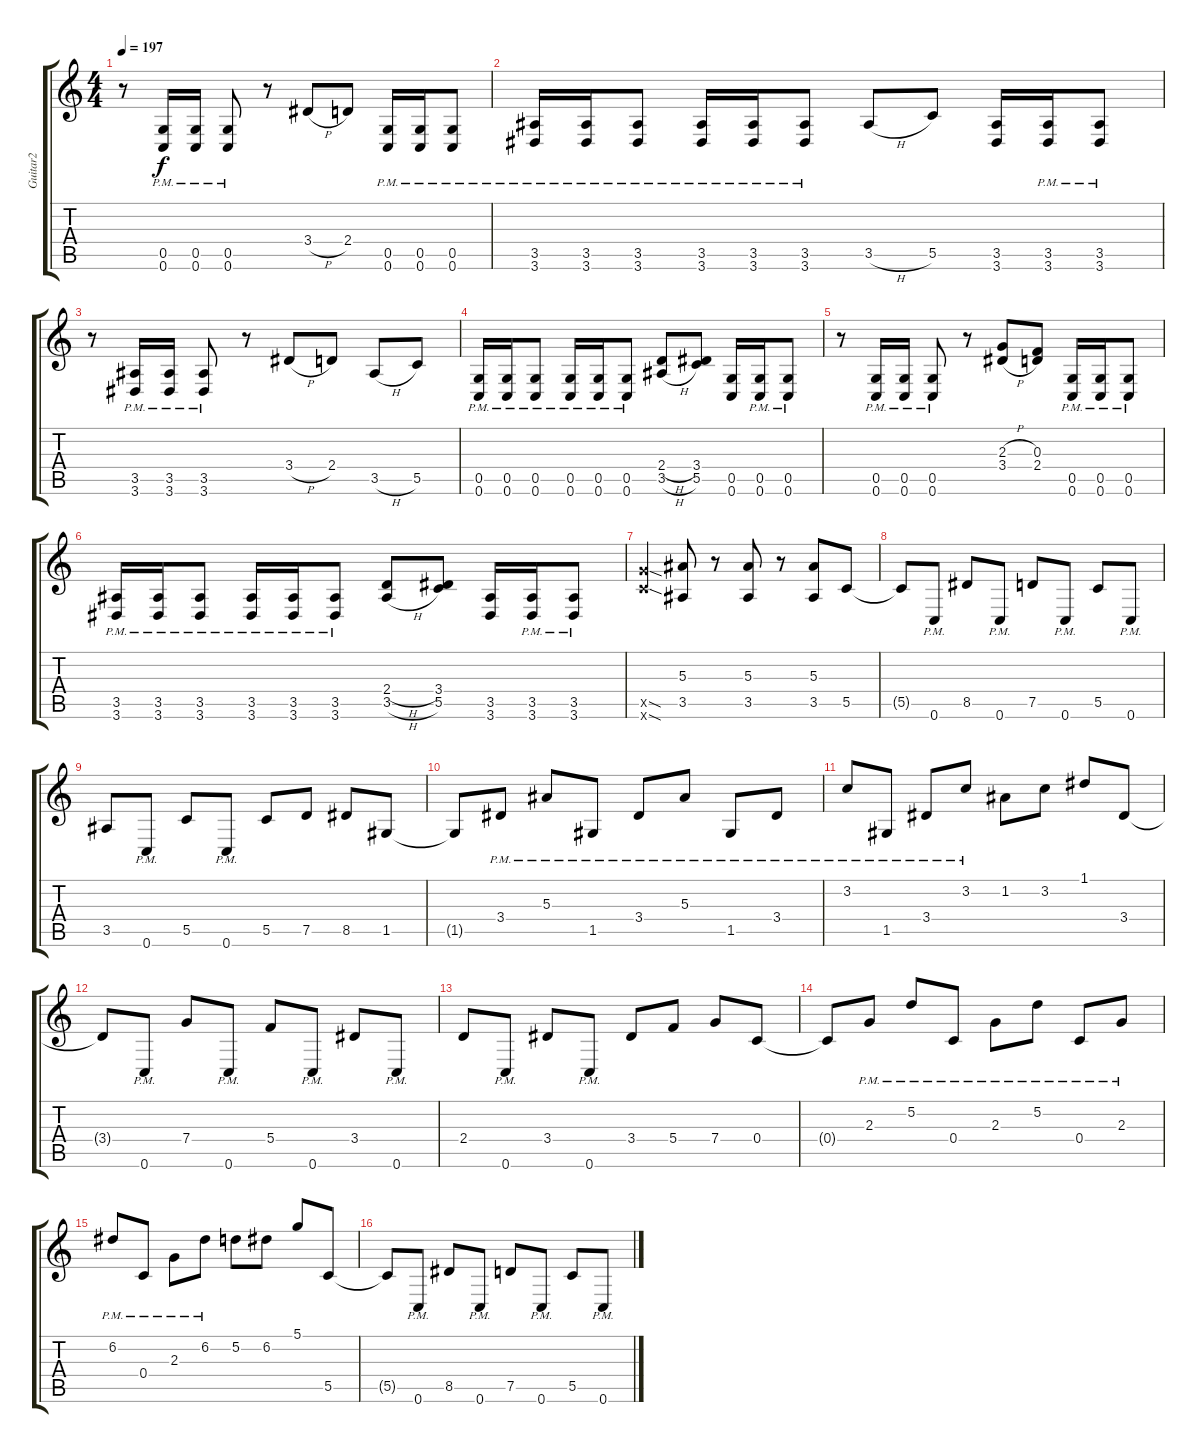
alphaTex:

\track ("Guitar2" "Guitar2") {instrument distortionguitar}
\staff {score tabs}
\tuning (D4 A3 F3 C3 G2 C2) {hide}
\ts (4 4)
\tempo 197
\clef g2
\ks c
r.8{dy f} (0.5{pm} 0.6{pm}).16 (0.5{pm} 0.6{pm}).16 (0.5{pm} 0.6{pm}).8 r.8 3.4{h}.8 2.4.8 (0.5{pm} 0.6{pm}).16 (0.5{pm} 0.6{pm}).16 (0.5{pm} 0.6{pm}).8 |
(3.5{pm} 3.6{pm}).16 (3.5{pm} 3.6{pm}).16 (3.5{pm} 3.6{pm}).8 (3.5{pm} 3.6{pm}).16 (3.5{pm} 3.6{pm}).16 (3.5{pm} 3.6{pm}).8 3.5{h}.8 5.5.8 (3.5 3.6).16 (3.5{pm} 3.6{pm}).16 (3.5{pm} 3.6{pm}).8 |
r.8 (3.5{pm} 3.6{pm}).16 (3.5{pm} 3.6{pm}).16 (3.5{pm} 3.6{pm}).8 r.8 3.4{h}.8 2.4.8 3.5{h}.8 5.5.8 |
(0.5{pm} 0.6{pm}).16 (0.5{pm} 0.6{pm}).16 (0.5{pm} 0.6{pm}).8 (0.5{pm} 0.6{pm}).16 (0.5{pm} 0.6{pm}).16 (0.5{pm} 0.6{pm}).8 (2.4{h} 3.5{h}).8 (3.4 5.5).8 (0.5 0.6).16 (0.5{pm} 0.6{pm}).16 (0.5{pm} 0.6{pm}).8 |
r.8 (0.5{pm} 0.6{pm}).16 (0.5{pm} 0.6{pm}).16 (0.5{pm} 0.6{pm}).8 r.8 (2.3{h} 3.4{h}).8 (0.3 2.4).8 (0.5{pm} 0.6{pm}).16 (0.5{pm} 0.6{pm}).16 (0.5{pm} 0.6{pm}).8 |
(3.5{pm} 3.6{pm}).16 (3.5{pm} 3.6{pm}).16 (3.5{pm} 3.6{pm}).8 (3.5{pm} 3.6{pm}).16 (3.5{pm} 3.6{pm}).16 (3.5{pm} 3.6{pm}).8 (2.4{h} 3.5{h}).8 (3.4 5.5).8 (3.5 3.6).16 (3.5{pm} 3.6{pm}).16 (3.5{pm} 3.6{pm}).8 |
(12.5{sod x} 12.6{sod x}).4 (5.3 3.5).8 r.8 (5.3 3.5).8 r.8 (5.3 3.5).8 5.5.8 |
5.5{t}.8 0.6{pm}.8 8.5.8 0.6{pm}.8 7.5.8 0.6{pm}.8 5.5.8 0.6{pm}.8 |
3.5.8 0.6{pm}.8 5.5.8 0.6{pm}.8 5.5.8 7.5.8 8.5.8 1.5.8 |
1.5{t}.8 3.4{pm}.8 5.3{pm}.8 1.5{pm}.8 3.4{pm}.8 5.3{pm}.8 1.5{pm}.8 3.4{pm}.8 |
3.2{pm}.8 1.5{pm}.8 3.4{pm}.8 3.2{pm}.8 1.2.8 3.2.8 1.1.8 3.4.8 |
3.4{t}.8 0.6{pm}.8 7.4.8 0.6{pm}.8 5.4.8 0.6{pm}.8 3.4.8 0.6{pm}.8 |
2.4.8 0.6{pm}.8 3.4.8 0.6{pm}.8 3.4.8 5.4.8 7.4.8 0.4.8 |
0.4{t}.8 2.3{pm}.8 5.2{pm}.8 0.4{pm}.8 2.3{pm}.8 5.2{pm}.8 0.4{pm}.8 2.3{pm}.8 |
6.2{pm}.8 0.4{pm}.8 2.3{pm}.8 6.2{pm}.8 5.2.8 6.2.8 5.1.8 5.5.8 |
5.5{t}.8 0.6{pm}.8 8.5.8 0.6{pm}.8 7.5.8 0.6{pm}.8 5.5.8 0.6{pm}.8
